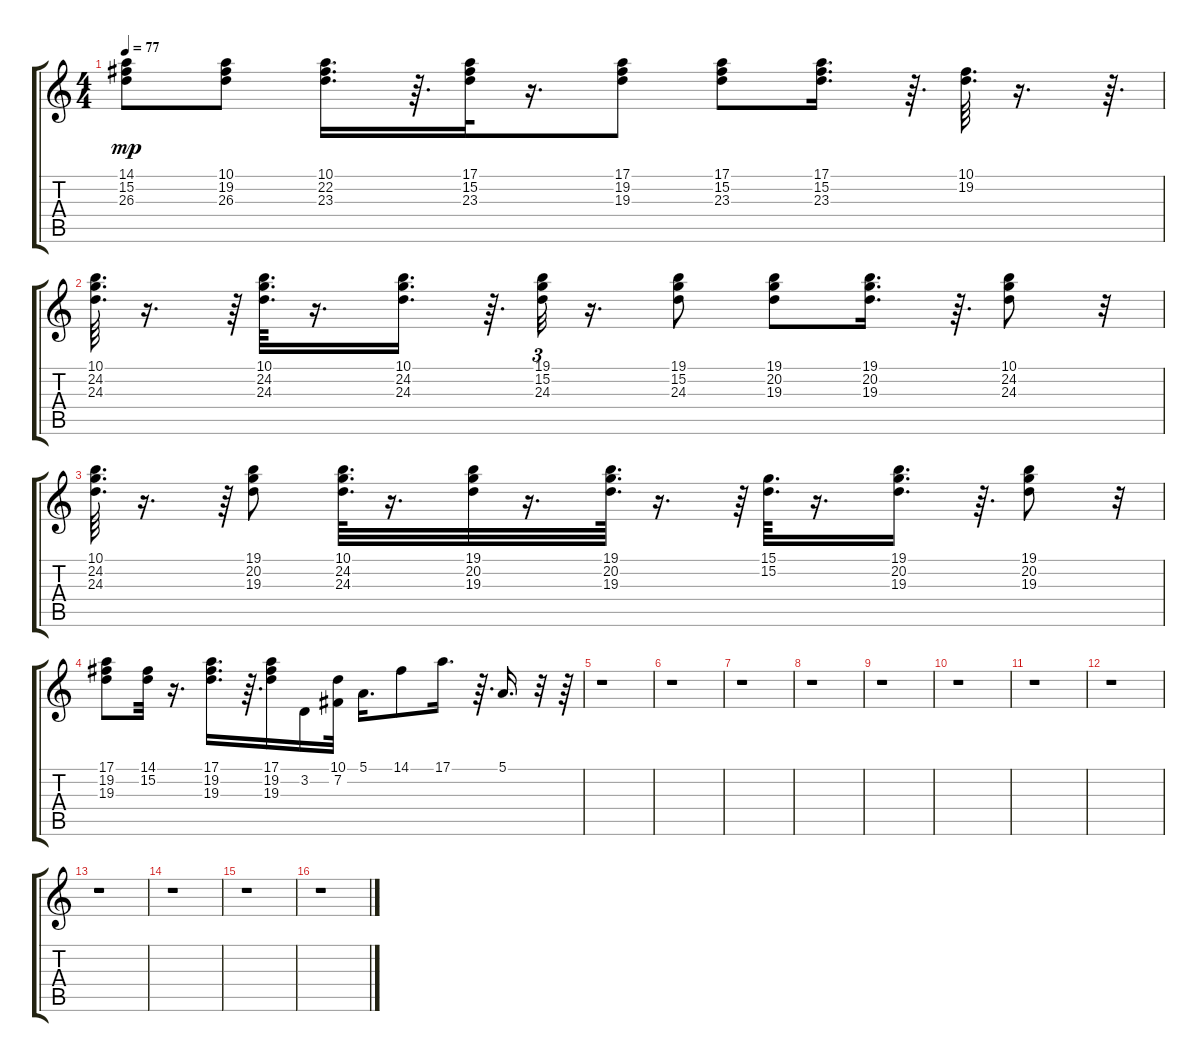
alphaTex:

\track "" {instrument harpsichord}
\staff {score tabs}
\tuning (E4 B3 G3 D3 A2 E2) {hide}
\ts (4 4)
\tempo 77
\clef g2
\ks c
(14.1 15.2 26.3).8{dy mp} (10.1 19.2 26.3).8 (10.1 22.2 23.3).16{d} r.64{d} (17.1 15.2 23.3).32 r.16{d} (17.1 19.2 19.3).8 (17.1 15.2 23.3).8 (17.1 15.2 23.3).16{d} r.64{d} (10.1 19.2).64{d} r.16{d} r.64{d} |
(10.1 24.2 24.3).64{d} r.16{d} r.64{tu (3 2)} (10.1 24.2 24.3).64{d} r.16{d} (10.1 24.2 24.3).16{d} r.64{d} (19.1 15.2 24.3).32{tu (3 2)} r.16{d} (19.1 15.2 24.3).8 (19.1 20.2 19.3).8 (19.1 20.2 19.3).16{d} r.64{d} (10.1 24.2 24.3).8 r.32 |
(10.1 24.2 24.3).64{d} r.16{d} r.64{tu (3 2)} (19.1 20.2 19.3).8 (10.1 24.2 24.3).64{d} r.16{d} (19.1 20.2 19.3).32 r.16{d} (19.1 20.2 19.3).64{d} r.16{d} r.64{tu (3 2)} (15.1 15.2).64{d} r.16{d} (19.1 20.2 19.3).16{d} r.64{d} (19.1 20.2 19.3).8 r.32{tu (3 2)} |
(17.1 19.2 19.3).8 (14.1 15.2).32 r.16{d} (17.1 19.2 19.3).16{d} r.64{d} (17.1 19.2 19.3).16 3.2.16 (10.1 7.2).32 5.1.16{d} 14.1.8 17.1.16{d} r.64{d} 5.1.16{d} r.32 r.64 |
r.1 |
r.1 |
r.1 |
r.1 |
r.1 |
r.1 |
r.1 |
r.1 |
r.1 |
r.1 |
r.1 |
r.1
